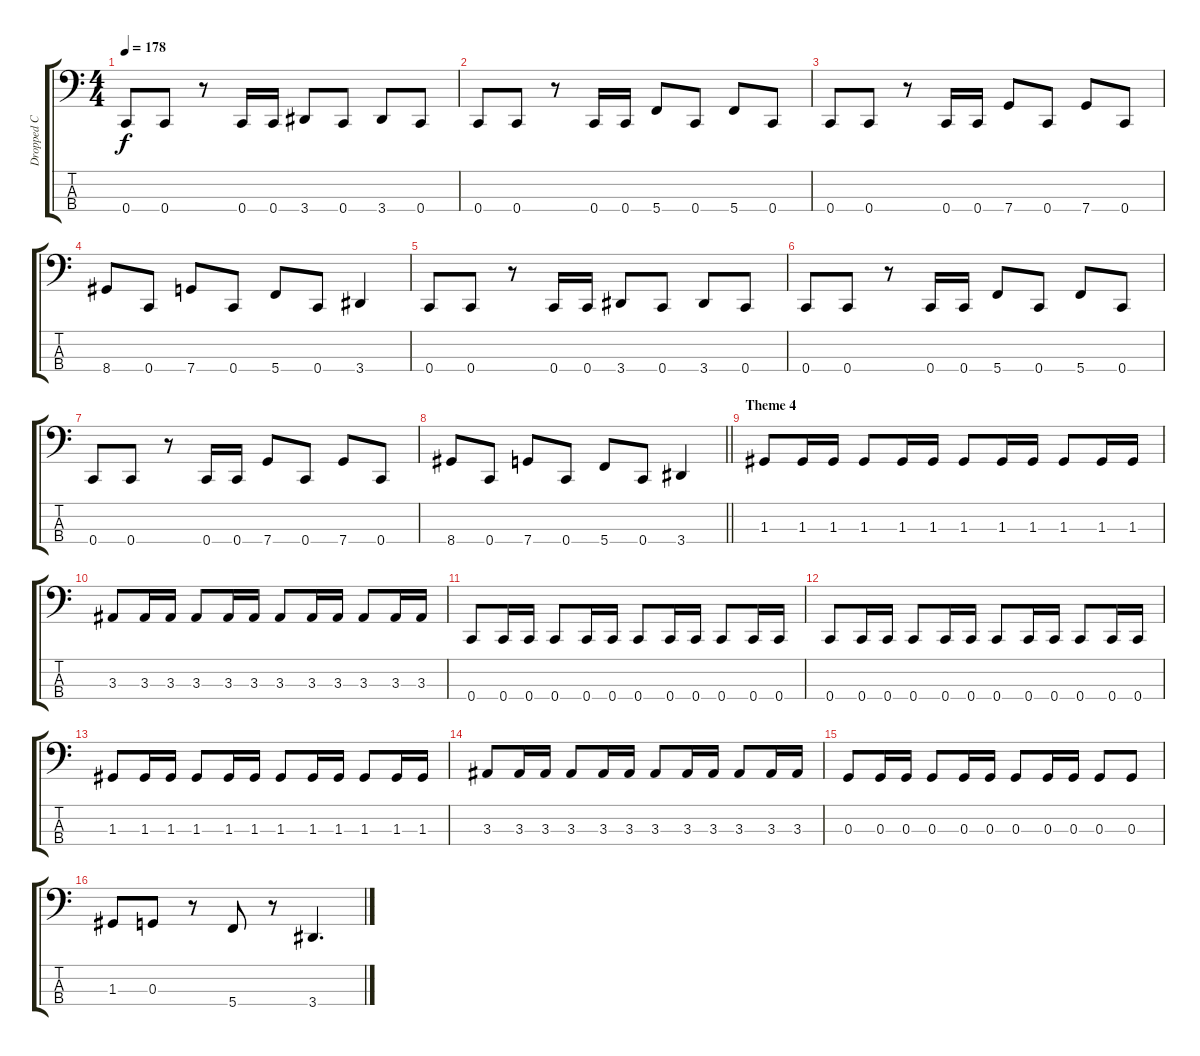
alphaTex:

\track ("Dropped C" "Dropped C") {instrument electricbasspick}
\staff {score tabs}
\tuning (F2 C2 G1 C1) {hide}
\ts (4 4)
\tempo 178
\clef f4
\ks c
0.4.8{dy f} 0.4.8 r.8 0.4.16 0.4.16 3.4.8 0.4.8 3.4.8 0.4.8 |
0.4.8 0.4.8 r.8 0.4.16 0.4.16 5.4.8 0.4.8 5.4.8 0.4.8 |
0.4.8 0.4.8 r.8 0.4.16 0.4.16 7.4.8 0.4.8 7.4.8 0.4.8 |
8.4.8 0.4.8 7.4.8 0.4.8 5.4.8 0.4.8 3.4.4 |
0.4.8 0.4.8 r.8 0.4.16 0.4.16 3.4.8 0.4.8 3.4.8 0.4.8 |
0.4.8 0.4.8 r.8 0.4.16 0.4.16 5.4.8 0.4.8 5.4.8 0.4.8 |
0.4.8 0.4.8 r.8 0.4.16 0.4.16 7.4.8 0.4.8 7.4.8 0.4.8 |
\barLineRight lightlight
8.4.8 0.4.8 7.4.8 0.4.8 5.4.8 0.4.8 3.4.4 |
\section ("" "Theme 4")
1.3.8 1.3.16 1.3.16 1.3.8 1.3.16 1.3.16 1.3.8 1.3.16 1.3.16 1.3.8 1.3.16 1.3.16 |
3.3.8 3.3.16 3.3.16 3.3.8 3.3.16 3.3.16 3.3.8 3.3.16 3.3.16 3.3.8 3.3.16 3.3.16 |
0.4.8 0.4.16 0.4.16 0.4.8 0.4.16 0.4.16 0.4.8 0.4.16 0.4.16 0.4.8 0.4.16 0.4.16 |
0.4.8 0.4.16 0.4.16 0.4.8 0.4.16 0.4.16 0.4.8 0.4.16 0.4.16 0.4.8 0.4.16 0.4.16 |
1.3.8 1.3.16 1.3.16 1.3.8 1.3.16 1.3.16 1.3.8 1.3.16 1.3.16 1.3.8 1.3.16 1.3.16 |
3.3.8 3.3.16 3.3.16 3.3.8 3.3.16 3.3.16 3.3.8 3.3.16 3.3.16 3.3.8 3.3.16 3.3.16 |
0.3.8 0.3.16 0.3.16 0.3.8 0.3.16 0.3.16 0.3.8 0.3.16 0.3.16 0.3.8 0.3.8 |
1.3.8 0.3.8 r.8 5.4.8 r.8 3.4.4{d}
